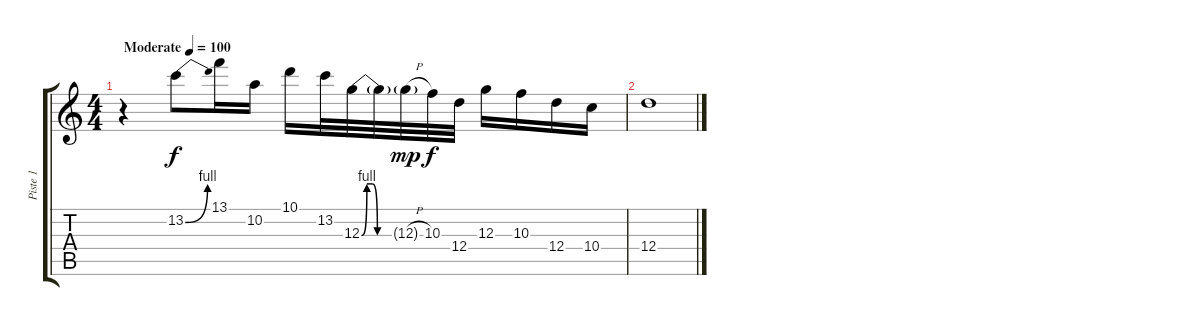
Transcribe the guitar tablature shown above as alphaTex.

\track ("Piste 1" "Piste 1") {instrument acousticguitarsteel}
\staff {score tabs}
\tuning (E4 B3 G3 D3 A2 E2) {hide}
\ts (4 4)
\tempo (100 "Moderate")
\clef g2
\ks c
r.4{dy f instrument acousticguitarsteel} 13.2{be (bend 0 0 60 4)}.8 13.1.16 10.2.16 10.1.16 13.2.32 12.3{be (custom 0 0 10 4 20 4 30 0 60 0)}.32 12.3{t}.32 12.3{h g}.32{dy mp} 10.3.32{dy f} 12.4.32 12.3.16 10.3.16 12.4.16 10.4.16 |
12.4.1
